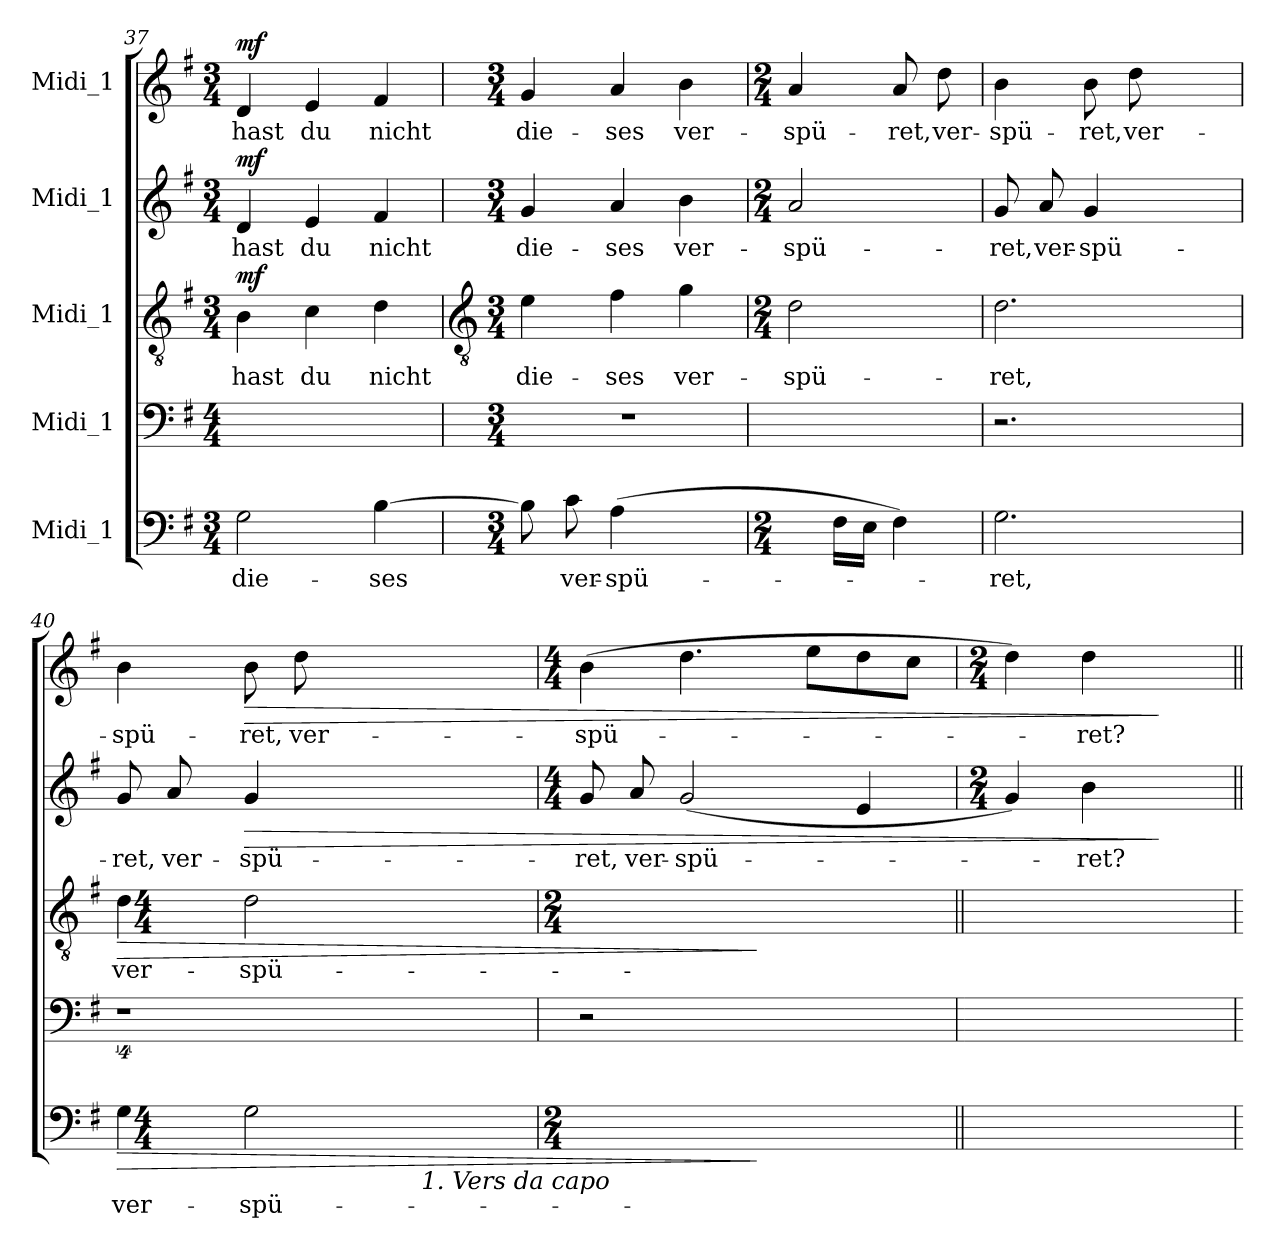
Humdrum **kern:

**kern	**text	**dynam	**kern	**kern	**text	**dynam	**kern	**text	**dynam	**kern	**text	**dynam
*part5	*part5	*part5	*part4	*part3	*part3	*part3	*part2	*part2	*part2	*part1	*part1	*part1
*staff5	*staff5	*staff5	*staff4	*staff3	*staff3	*staff3	*staff2	*staff2	*staff2	*staff1	*staff1	*staff1
*I"Midi_1	*	*	*I"Midi_1	*I"Midi_1	*	*	*I"Midi_1	*	*	*I"Midi_1	*	*
*clefF4	*	*	*clefF4	*clefGv2	*	*	*clefG2	*	*	*clefG2	*	*
*k[f#]	*	*	*k[f#]	*k[f#]	*	*	*k[f#]	*	*	*k[f#]	*	*
*G:	*	*	*G:	*G:	*	*	*G:	*	*	*G:	*	*
*M3/4	*	*	*M4/4	*M3/4	*	*	*M3/4	*	*	*M3/4	*	*
=37	=37	=37	=37	=37	=37	=37	=37	=37	=37	=37	=37	=37
!	!LO:LY:b	!	!	!	!LO:LY:b	!LO:DY:a	!	!LO:LY:b	!LO:DY:a	!	!LO:LY:b	!LO:DY:a
2G	die-	.	2.r	4B	hast	mf	4d	hast	mf	4d	hast	mf
!	!	!	!	!	!LO:LY:b	!	!	!LO:LY:b	!	!	!LO:LY:b	!
.	.	.	.	4c	du	.	4e	du	.	4e	du	.
!	!LO:LY:b	!	!	!	!LO:LY:b	!	!	!LO:LY:b	!	!	!LO:LY:b	!
[4B	-ses	.	.	4d	nicht	.	4f#	nicht	.	4f#	nicht	.
!!LO:LB:g=z
=38	=38	=38	=38	=38	=38	=38	=38	=38	=38	=38	=38	=38
*	*	*	*	*clefGv2	*	*	*	*	*	*	*	*
*M3/4	*	*	*M3/4	*M3/4	*	*	*M3/4	*	*	*M3/4	*	*
!	!	!	!	!	!LO:LY:b	!	!	!LO:LY:b	!	!	!LO:LY:b	!
8B]	.	.	2.r	4e	die-	.	4g	die-	.	4g	die-	.
!	!LO:LY:b	!	!	!	!	!	!	!	!	!	!	!
8c	ver-	.	.	.	.	.	.	.	.	.	.	.
!	!LO:LY:b	!	!	!	!LO:LY:b	!	!	!LO:LY:b	!	!	!LO:LY:b	!
(>4A	-spü-	.	.	4f#	-ses	.	4a	-ses	.	4a	-ses	.
!	!	!	!	!	!LO:LY:b	!	!	!LO:LY:b	!	!	!LO:LY:b	!
[4Gyy	.	.	.	4g	ver-	.	4b	ver-	.	4b	ver-	.
=39	=39	=39	=39	=39	=39	=39	=39	=39	=39	=39	=39	=39
*M2/4	*	*	*	*M2/4	*	*	*M2/4	*	*	*M2/4	*	*
!	!	!	!	!	!LO:LY:b	!	!	!LO:LY:b	!	!	!LO:LY:b	!
8Gyy]	.	.	2r	2d	-spü-	.	2a	-spü-	.	4a	-spü-	.
16F#LL	.	.	.	.	.	.	.	.	.	.	.	.
16EJJ	.	.	.	.	.	.	.	.	.	.	.	.
!	!	!	!	!	!	!	!	!	!	!	!LO:LY:b	!
4F#)	.	.	.	.	.	.	.	.	.	8a	-ret,	.
!	!	!	!	!	!	!	!	!	!	!	!LO:LY:b	!
.	.	.	.	.	.	.	.	.	.	8dd	ver-	.
=40	=40	=40	=40	=40	=40	=40	=40	=40	=40	=40	=40	=40
!	!LO:LY:b	!	!	!	!LO:LY:b	!	!	!LO:LY:b	!	!	!LO:LY:b	!
2.G	-ret,	.	2.r	2.d	-ret,	.	8g	-ret,	.	4b	-spü-	.
!	!	!	!	!	!	!	!	!LO:LY:b	!	!	!	!
.	.	.	.	.	.	.	8a	ver-	.	.	.	.
!	!	!	!	!	!	!	!	!LO:LY:b	!	!	!LO:LY:b	!
.	.	.	.	.	.	.	4g	-spü-	.	8b	-ret,	.
!	!	!	!	!	!	!	!	!	!	!	!LO:LY:b	!
.	.	.	.	.	.	.	.	.	.	8dd	ver-	.
.	.	.	.	.	.	.	4ryy	.	.	4ryy	.	.
=40A	=40A	=40A	=40A	=40A	=40A	=40A	=40A	=40A	=40A	=40A	=40A	=40A
!	!LO:LY:b	!LO:HP:b	!	!	!LO:LY:b	!LO:HP:b	!	!LO:LY:b	!	!	!LO:LY:b	!
4G	ver-	>	4%5r	4d	ver-	>	8g	-ret,	.	4b	-spü-	.
!	!	!	!	!	!	!	!	!LO:LY:b	!	!	!	!
.	.	.	.	.	.	.	8a	ver-	.	.	.	.
*M4/4	*	*	*	*M4/4	*	*	*	*	*	*	*	*
!	!LO:LY:b	!	!	!	!LO:LY:b	!	!	!LO:LY:b	!LO:HP:b	!	!LO:LY:b	!LO:HP:b
2G	-spü-	.	.	2d	-spü-	.	4g	-spü-	>	8b	-ret,	>
!	!	!	!	!	!	!	!	!	!	!	!LO:LY:b	!
.	.	.	.	.	.	.	.	.	.	8dd	ver-	.
.	.	.	.	.	.	.	2.ryy	.	.	2.ryy	.	.
!LO:TX:b:i:t=1. Vers da capo	!	!	!	!	!	!	!	!	!	!	!	!
!	!LO:LY:b	!	!	!	!LO:LY:b	!	!	!	!	!	!	!
[2Gyy	-ret?	.	.	[2dyy	-ret?	.	.	.	.	.	.	.
=41A	=41A	=41A	=41A	=41A	=41A	=41A	=41A	=41A	=41A	=41A	=41A	=41A
*M2/4	*	*	*	*M2/4	*	*	*M4/4	*	*	*M4/4	*	*
!	!	!	!	!	!	!	!	!LO:LY:b	!	!	!LO:LY:b	!
4Gyy_	.	.	2r	4dyy_	.	.	8g	-ret,	.	(>4b	-spü-	.
!	!	!	!	!	!	!	!	!LO:LY:b	!	!	!	!
.	.	.	.	.	.	.	8a	ver-	.	.	.	.
!	!	!	!	!	!	!	!	!LO:LY:b	!	!	!	!
4Gyy]	.	.	.	4dyy]	.	.	(<2g	-spü-	.	4.dd	.	.
2ryy	.	]	2ryy	2ryy	.	]	.	.	.	.	.	.
.	.	.	.	.	.	.	.	.	.	8eeL	.	.
.	.	.	.	.	.	.	4e	.	.	8dd	.	.
.	.	.	.	.	.	.	.	.	.	8ccJ	.	.
=42||	=42	=42	=42	=42||	=42	=42	=42	=42	=42	=42	=42	=42
*	*	*	*	*	*	*	*M2/4	*	*	*M2/4	*	*
2ryy	.	.	2.ryy	2ryy	.	.	4g)	.	.	4dd)	.	.
!	!	!	!	!	!	!	!	!LO:LY:b	!	!	!LO:LY:b	!
.	.	.	.	.	.	.	4b	-ret?	.	4dd	-ret?	.
4ryy	.	.	.	4ryy	.	.	4ryy	.	]	4ryy	.	]
=	=||	=||	=	=	=||	=||	=||	=||	=||	=||	=||	=||
*-	*-	*-	*-	*-	*-	*-	*-	*-	*-	*-	*-	*-
